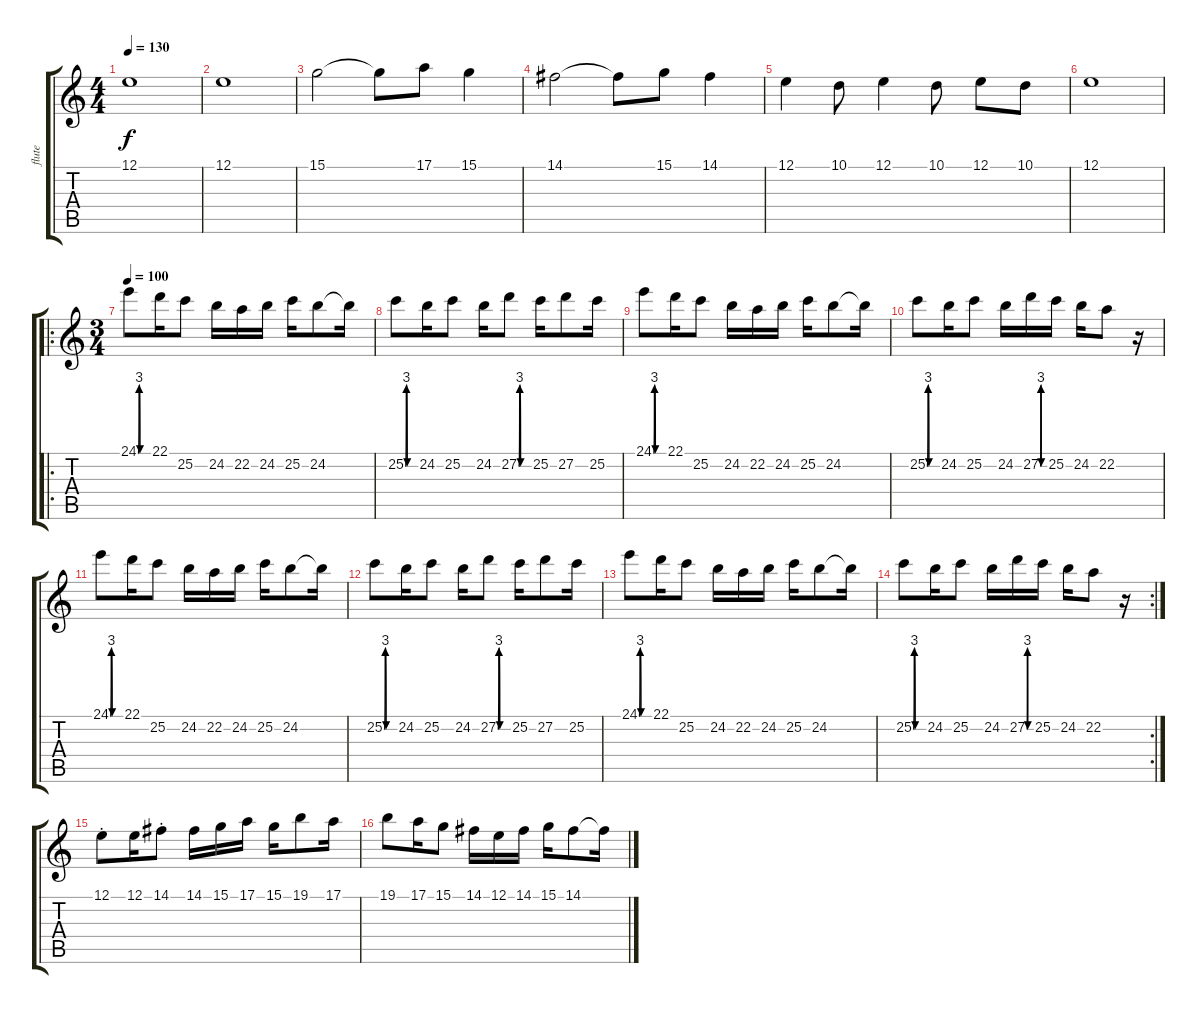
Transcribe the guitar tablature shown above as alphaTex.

\track ("flute" "flute") {instrument panflute}
\staff {score tabs}
\tuning (E4 B3 G3 D3 A2 E2) {hide}
\ts (4 4)
\tempo 130
\clef g2
\ks c
12.1.1{dy f} |
12.1.1 |
15.1.2 15.1{t}.8 17.1.8 15.1.4 |
14.1.2 14.1{t}.8 15.1.8 14.1.4 |
12.1.4 10.1.8 12.1.4 10.1.8 12.1.8 10.1.8 |
12.1.1 |
\ro
\ts (3 4)
\tempo 100
24.1{be (custom 0 0 5 12 10 0 30 0 60 0)}.8{volume 15} 22.1.16 25.2.8 24.2.16 22.2.16 24.2.16 25.2.16 24.2.8 24.2{t}.16 |
25.2{be (custom 0 0 5 12 10 0 30 0 60 0)}.8 24.2.16 25.2.8 24.2.16 27.2{be (custom 0 0 5 12 10 0 30 0 60 0)}.8 25.2.16 27.2.8 25.2.16 |
24.1{be (custom 0 0 5 12 10 0 30 0 60 0)}.8 22.1.16 25.2.8 24.2.16 22.2.16 24.2.16 25.2.16 24.2.8 24.2{t}.16 |
25.2{be (custom 0 0 5 12 10 0 30 0 44 0 60 0)}.8 24.2.16 25.2.8 24.2.16 27.2{be (custom 0 0 5 12 10 0 30 0 45 0 60 0)}.16 25.2.16 24.2.16 22.2.8 r.16 |
24.1{be (custom 0 0 5 12 10 0 30 0 60 0)}.8 22.1.16 25.2.8 24.2.16 22.2.16 24.2.16 25.2.16 24.2.8 24.2{t}.16 |
25.2{be (custom 0 0 5 12 10 0 30 0 60 0)}.8 24.2.16 25.2.8 24.2.16 27.2{be (custom 0 0 5 12 10 0 30 0 60 0)}.8 25.2.16 27.2.8 25.2.16 |
24.1{be (custom 0 0 5 12 10 0 30 0 60 0)}.8 22.1.16 25.2.8 24.2.16 22.2.16 24.2.16 25.2.16 24.2.8 24.2{t}.16 |
\rc 2
25.2{be (custom 0 0 5 12 10 0 30 0 44 0 60 0)}.8 24.2.16 25.2.8 24.2.16 27.2{be (custom 0 0 5 12 10 0 30 0 45 0 60 0)}.16 25.2.16 24.2.16 22.2.8 r.16 |
12.1{st}.8 12.1.16 14.1{st}.8 14.1.16 15.1.16 17.1.16 15.1.16 19.1.8 17.1.16 |
19.1.8 17.1.16 15.1.8 14.1.16 12.1.16 14.1.16 15.1.16 14.1.8 14.1{t}.16
